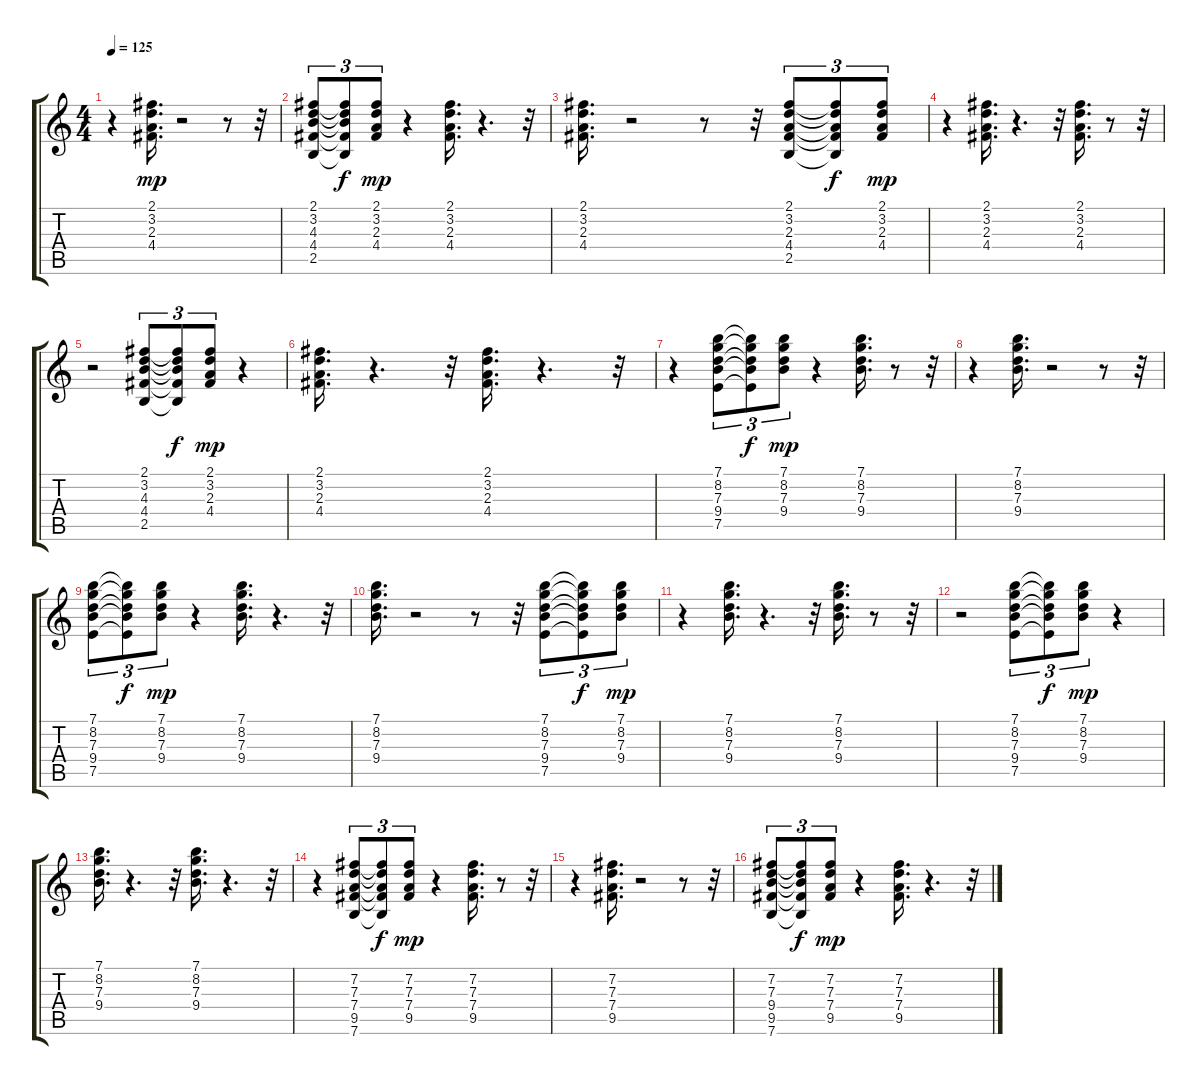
\track "" {instrument acousticguitarnylon}
\staff {score tabs}
\tuning (E4 B3 G3 D3 A2 E2) {hide}
\ts (4 4)
\tempo 125
\clef g2
\ks c
r.4{dy mp} (2.1 3.2 2.3 4.4).16{d} r.2 r.8 r.32 |
(2.1 3.2 4.3 4.4 2.5).8{tu (3 2)} (2.1{t} 3.2{t} 4.3{t} 4.4{t} 2.5{t}).8{tu (3 2) dy f} (2.1 3.2 2.3 4.4).8{tu (3 2) dy mp} r.4 (2.1 3.2 2.3 4.4).16{d} r.4{d} r.32 |
(2.1 3.2 2.3 4.4).16{d} r.2 r.8 r.32 (2.1 3.2 2.3 4.4 2.5).8{tu (3 2)} (2.1{t} 3.2{t} 2.3{t} 4.4{t} 2.5{t}).8{tu (3 2) dy f} (2.1 3.2 2.3 4.4).8{tu (3 2) dy mp} |
r.4 (2.1 3.2 2.3 4.4).16{d} r.4{d} r.32 (2.1 3.2 2.3 4.4).16{d} r.8 r.32 |
r.2 (2.1 3.2 4.3 4.4 2.5).8{tu (3 2)} (2.1{t} 3.2{t} 4.3{t} 4.4{t} 2.5{t}).8{tu (3 2) dy f} (2.1 3.2 2.3 4.4).8{tu (3 2) dy mp} r.4 |
(2.1 3.2 2.3 4.4).16{d} r.4{d} r.32 (2.1 3.2 2.3 4.4).16{d} r.4{d} r.32 |
r.4 (7.1 8.2 7.3 9.4 7.5).8{tu (3 2)} (7.1{t} 8.2{t} 7.3{t} 9.4{t} 7.5{t}).8{tu (3 2) dy f} (7.1 8.2 7.3 9.4).8{tu (3 2) dy mp} r.4 (7.1 8.2 7.3 9.4).16{d} r.8 r.32 |
r.4 (7.1 8.2 7.3 9.4).16{d} r.2 r.8 r.32 |
(7.1 8.2 7.3 9.4 7.5).8{tu (3 2)} (7.1{t} 8.2{t} 7.3{t} 9.4{t} 7.5{t}).8{tu (3 2) dy f} (7.1 8.2 7.3 9.4).8{tu (3 2) dy mp} r.4 (7.1 8.2 7.3 9.4).16{d} r.4{d} r.32 |
(7.1 8.2 7.3 9.4).16{d} r.2 r.8 r.32 (7.1 8.2 7.3 9.4 7.5).8{tu (3 2)} (7.1{t} 8.2{t} 7.3{t} 9.4{t} 7.5{t}).8{tu (3 2) dy f} (7.1 8.2 7.3 9.4).8{tu (3 2) dy mp} |
r.4 (7.1 8.2 7.3 9.4).16{d} r.4{d} r.32 (7.1 8.2 7.3 9.4).16{d} r.8 r.32 |
r.2 (7.1 8.2 7.3 9.4 7.5).8{tu (3 2)} (7.1{t} 8.2{t} 7.3{t} 9.4{t} 7.5{t}).8{tu (3 2) dy f} (7.1 8.2 7.3 9.4).8{tu (3 2) dy mp} r.4 |
(7.1 8.2 7.3 9.4).16{d} r.4{d} r.32 (7.1 8.2 7.3 9.4).16{d} r.4{d} r.32 |
r.4 (7.2 7.3 7.4 9.5 7.6).8{tu (3 2)} (7.2{t} 7.3{t} 7.4{t} 9.5{t} 7.6{t}).8{tu (3 2) dy f} (7.2 7.3 7.4 9.5).8{tu (3 2) dy mp} r.4 (7.2 7.3 7.4 9.5).16{d} r.8 r.32 |
r.4 (7.2 7.3 7.4 9.5).16{d} r.2 r.8 r.32 |
(7.2 7.3 9.4 9.5 7.6).8{tu (3 2)} (7.2{t} 7.3{t} 9.4{t} 9.5{t} 7.6{t}).8{tu (3 2) dy f} (7.2 7.3 7.4 9.5).8{tu (3 2) dy mp} r.4 (7.2 7.3 7.4 9.5).16{d} r.4{d} r.32
